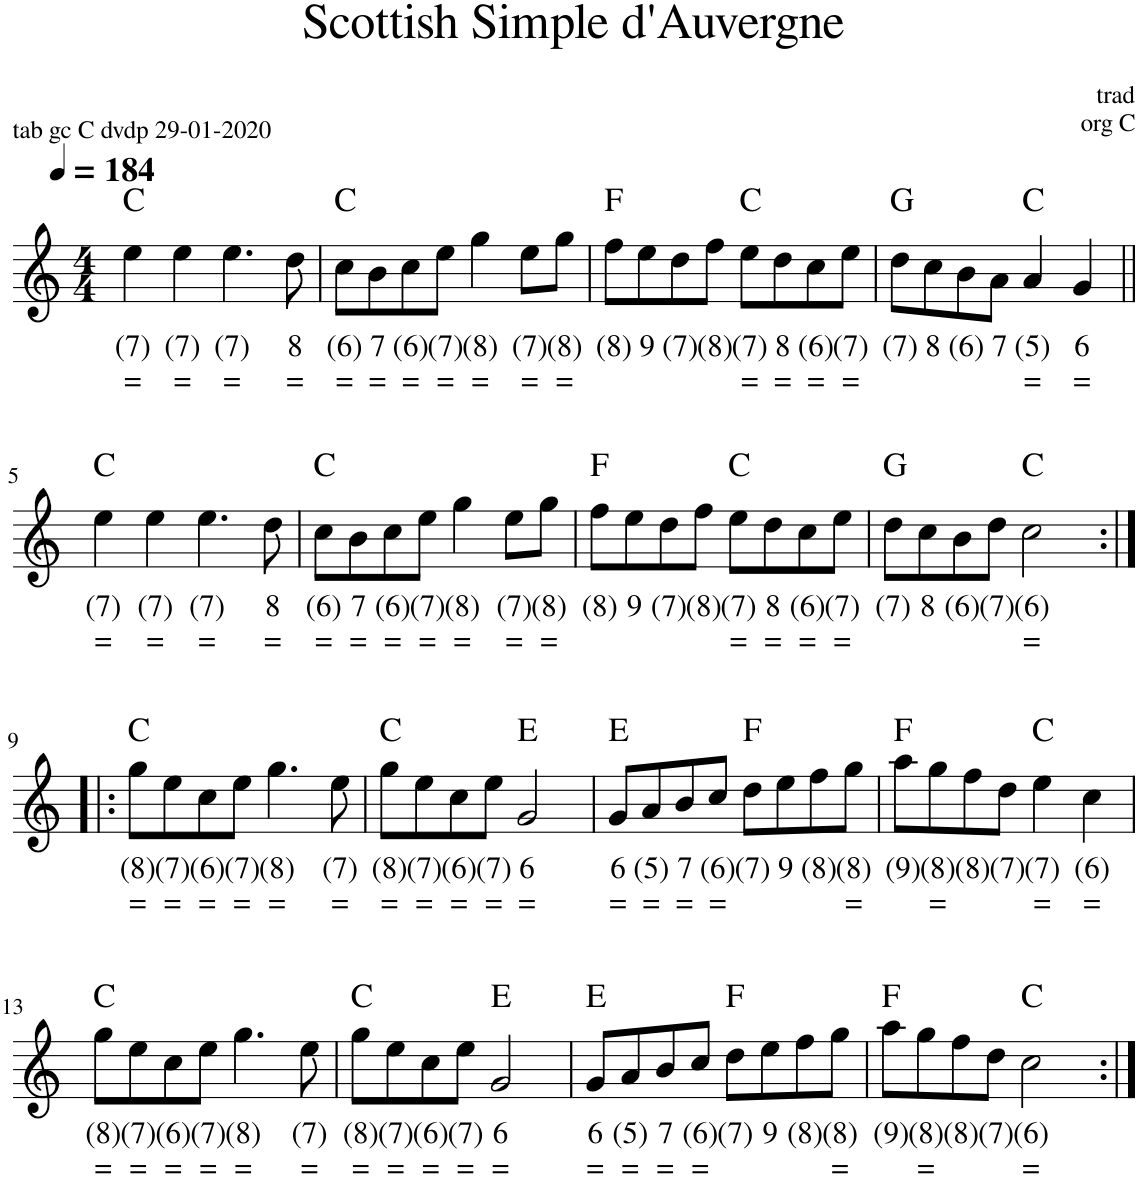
**kern	**text	**text	**harte
*part1	*part1	*part1	*part1
*staff1	*staff1	*staff1	*
*I"Accordeon	*	*	*
*I'Acc.	*	*	*
*clefG2	*	*	*
*k[]	*	*	*
*M4/4	*	*	*
*MM184	*	*	*
=1	=1	=1	=1
!	!LO:LY:b	!LO:LY:b	!
4ee\	(7)	=	C:maj
!	!LO:LY:b	!LO:LY:b	!
4ee\	(7)	=	.
!	!LO:LY:b	!LO:LY:b	!
4.ee\	(7)	=	.
!	!LO:LY:b	!LO:LY:b	!
8dd\	8	=	.
=2	=2	=2	=2
!	!LO:LY:b	!LO:LY:b	!
8cc\L	(6)	=	C:maj
!	!LO:LY:b	!LO:LY:b	!
8b\	7	=	.
!	!LO:LY:b	!LO:LY:b	!
8cc\	(6)	=	.
!	!LO:LY:b	!LO:LY:b	!
8ee\J	(7)	=	.
!	!LO:LY:b	!LO:LY:b	!
4gg\	(8)	=	.
!	!LO:LY:b	!LO:LY:b	!
8ee\L	(7)	=	.
!	!LO:LY:b	!LO:LY:b	!
8gg\J	(8)	=	.
=3	=3	=3	=3
!	!LO:LY:b	!	!
8ff\L	(8)	.	F:maj
!	!LO:LY:b	!	!
8ee\	9	.	.
!	!LO:LY:b	!	!
8dd\	(7)	.	.
!	!LO:LY:b	!	!
8ff\J	(8)	.	.
!	!LO:LY:b	!LO:LY:b	!
8ee\L	(7)	=	C:maj
!	!LO:LY:b	!LO:LY:b	!
8dd\	8	=	.
!	!LO:LY:b	!LO:LY:b	!
8cc\	(6)	=	.
!	!LO:LY:b	!LO:LY:b	!
8ee\J	(7)	=	.
=4	=4	=4	=4
!	!LO:LY:b	!	!
8dd\L	(7)	.	G:maj
!	!LO:LY:b	!	!
8cc\	8	.	.
!	!LO:LY:b	!	!
8b\	(6)	.	.
!	!LO:LY:b	!	!
8a\J	7	.	.
!	!LO:LY:b	!LO:LY:b	!
4a/	(5)	=	C:maj
!	!LO:LY:b	!LO:LY:b	!
4g/	6	=	.
!!LO:LB:g=z
=5||	=5||	=5||	=5||
!	!LO:LY:b	!LO:LY:b	!
4ee\	(7)	=	C:maj
!	!LO:LY:b	!LO:LY:b	!
4ee\	(7)	=	.
!	!LO:LY:b	!LO:LY:b	!
4.ee\	(7)	=	.
!	!LO:LY:b	!LO:LY:b	!
8dd\	8	=	.
=6	=6	=6	=6
!	!LO:LY:b	!LO:LY:b	!
8cc\L	(6)	=	C:maj
!	!LO:LY:b	!LO:LY:b	!
8b\	7	=	.
!	!LO:LY:b	!LO:LY:b	!
8cc\	(6)	=	.
!	!LO:LY:b	!LO:LY:b	!
8ee\J	(7)	=	.
!	!LO:LY:b	!LO:LY:b	!
4gg\	(8)	=	.
!	!LO:LY:b	!LO:LY:b	!
8ee\L	(7)	=	.
!	!LO:LY:b	!LO:LY:b	!
8gg\J	(8)	=	.
=7	=7	=7	=7
!	!LO:LY:b	!	!
8ff\L	(8)	.	F:maj
!	!LO:LY:b	!	!
8ee\	9	.	.
!	!LO:LY:b	!	!
8dd\	(7)	.	.
!	!LO:LY:b	!	!
8ff\J	(8)	.	.
!	!LO:LY:b	!LO:LY:b	!
8ee\L	(7)	=	C:maj
!	!LO:LY:b	!LO:LY:b	!
8dd\	8	=	.
!	!LO:LY:b	!LO:LY:b	!
8cc\	(6)	=	.
!	!LO:LY:b	!LO:LY:b	!
8ee\J	(7)	=	.
=8	=8	=8	=8
!	!LO:LY:b	!	!
8dd\L	(7)	.	G:maj
!	!LO:LY:b	!	!
8cc\	8	.	.
!	!LO:LY:b	!	!
8b\	(6)	.	.
!	!LO:LY:b	!	!
8dd\J	(7)	.	.
!	!LO:LY:b	!LO:LY:b	!
2cc\	(6)	=	C:maj
!!LO:LB:g=z
=9:|!|:	=9:|!|:	=9:|!|:	=9:|!|:
!	!LO:LY:b	!LO:LY:b	!
8gg\L	(8)	=	C:maj
!	!LO:LY:b	!LO:LY:b	!
8ee\	(7)	=	.
!	!LO:LY:b	!LO:LY:b	!
8cc\	(6)	=	.
!	!LO:LY:b	!LO:LY:b	!
8ee\J	(7)	=	.
!	!LO:LY:b	!LO:LY:b	!
4.gg\	(8)	=	.
!	!LO:LY:b	!LO:LY:b	!
8ee\	(7)	=	.
=10	=10	=10	=10
!	!LO:LY:b	!LO:LY:b	!
8gg\L	(8)	=	C:maj
!	!LO:LY:b	!LO:LY:b	!
8ee\	(7)	=	.
!	!LO:LY:b	!LO:LY:b	!
8cc\	(6)	=	.
!	!LO:LY:b	!LO:LY:b	!
8ee\J	(7)	=	.
!	!LO:LY:b	!LO:LY:b	!
2gn/	6	=	E:maj
=11	=11	=11	=11
!	!LO:LY:b	!LO:LY:b	!
8gn/L	6	=	E:maj
!	!LO:LY:b	!LO:LY:b	!
8a/	(5)	=	.
!	!LO:LY:b	!LO:LY:b	!
8b/	7	=	.
!	!LO:LY:b	!LO:LY:b	!
8cc/J	(6)	=	.
!	!LO:LY:b	!	!
8dd\L	(7)	.	F:maj
!	!LO:LY:b	!	!
8ee\	9	.	.
!	!LO:LY:b	!	!
8ff\	(8)	.	.
!	!LO:LY:b	!LO:LY:b	!
8gg\J	(8)	=	.
=12	=12	=12	=12
!	!LO:LY:b	!	!
8aa\L	(9)	.	F:maj
!	!LO:LY:b	!LO:LY:b	!
8gg\	(8)	=	.
!	!LO:LY:b	!	!
8ff\	(8)	.	.
!	!LO:LY:b	!	!
8dd\J	(7)	.	.
!	!LO:LY:b	!LO:LY:b	!
4ee\	(7)	=	C:maj
!	!LO:LY:b	!LO:LY:b	!
4cc\	(6)	=	.
!!LO:LB:g=z
=13	=13	=13	=13
!	!LO:LY:b	!LO:LY:b	!
8gg\L	(8)	=	C:maj
!	!LO:LY:b	!LO:LY:b	!
8ee\	(7)	=	.
!	!LO:LY:b	!LO:LY:b	!
8cc\	(6)	=	.
!	!LO:LY:b	!LO:LY:b	!
8ee\J	(7)	=	.
!	!LO:LY:b	!LO:LY:b	!
4.gg\	(8)	=	.
!	!LO:LY:b	!LO:LY:b	!
8ee\	(7)	=	.
=14	=14	=14	=14
!	!LO:LY:b	!LO:LY:b	!
8gg\L	(8)	=	C:maj
!	!LO:LY:b	!LO:LY:b	!
8ee\	(7)	=	.
!	!LO:LY:b	!LO:LY:b	!
8cc\	(6)	=	.
!	!LO:LY:b	!LO:LY:b	!
8ee\J	(7)	=	.
!	!LO:LY:b	!LO:LY:b	!
2gn/	6	=	E:maj
=15	=15	=15	=15
!	!LO:LY:b	!LO:LY:b	!
8gn/L	6	=	E:maj
!	!LO:LY:b	!LO:LY:b	!
8a/	(5)	=	.
!	!LO:LY:b	!LO:LY:b	!
8b/	7	=	.
!	!LO:LY:b	!LO:LY:b	!
8cc/J	(6)	=	.
!	!LO:LY:b	!	!
8dd\L	(7)	.	F:maj
!	!LO:LY:b	!	!
8ee\	9	.	.
!	!LO:LY:b	!	!
8ff\	(8)	.	.
!	!LO:LY:b	!LO:LY:b	!
8gg\J	(8)	=	.
=16	=16	=16	=16
!	!LO:LY:b	!	!
8aa\L	(9)	.	F:maj
!	!LO:LY:b	!LO:LY:b	!
8gg\	(8)	=	.
!	!LO:LY:b	!	!
8ff\	(8)	.	.
!	!LO:LY:b	!	!
8dd\J	(7)	.	.
!	!LO:LY:b	!LO:LY:b	!
2cc\	(6)	=	C:maj
=:|!	=:|!	=:|!	=:|!
*-	*-	*-	*-
